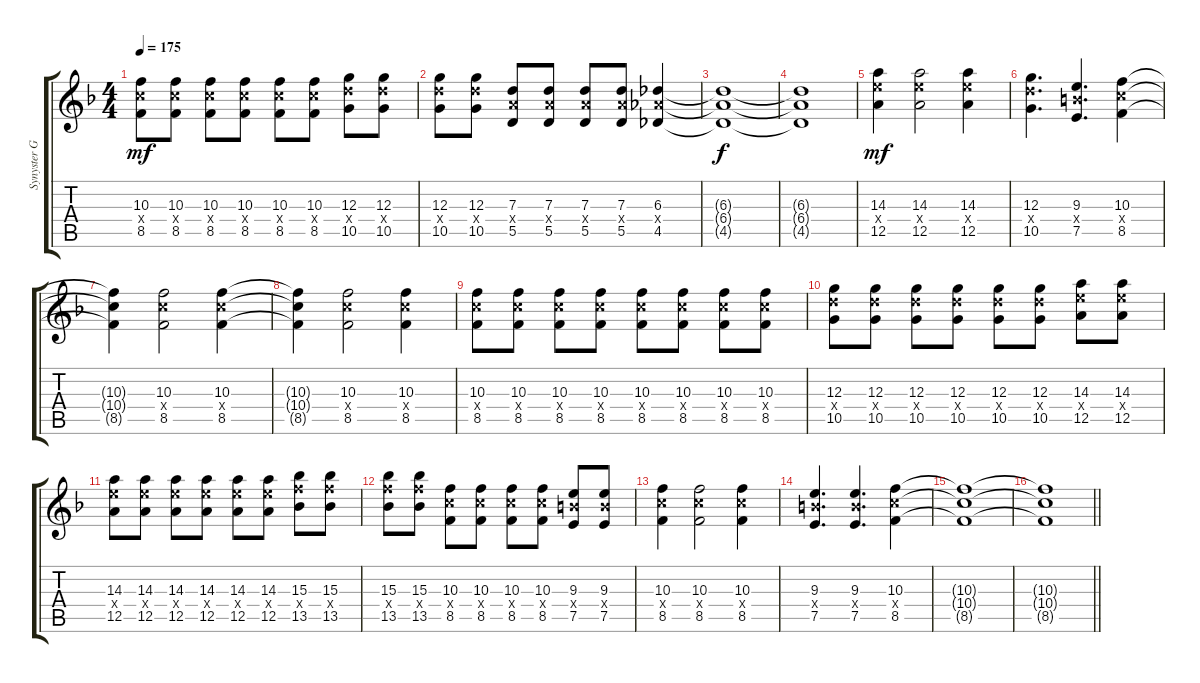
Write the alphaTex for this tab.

\track ("Synyster Gates" "Synyster G") {instrument distortionguitar}
\staff {score tabs}
\tuning (E4 B3 G3 D3 A2 D2) {hide}
\ts (4 4)
\tempo 175
\clef g2
\ks f
(10.3 10.4{x} 8.5).8{dy mf} (10.3 10.4{x} 8.5).8 (10.3 10.4{x} 8.5).8 (10.3 10.4{x} 8.5).8 (10.3 10.4{x} 8.5).8 (10.3 10.4{x} 8.5).8 (12.3 12.4{x} 10.5).8 (12.3 12.4{x} 10.5).8 |
(12.3 12.4{x} 10.5).8 (12.3 12.4{x} 10.5).8 (7.3 7.4{x} 5.5).8 (7.3 7.4{x} 5.5).8 (7.3 7.4{x} 5.5).8 (7.3 7.4{x} 5.5).8 (6.3 6.4{x} 4.5).4 |
(6.3{t} 6.4{t} 4.5{t}).1{dy f} |
(6.3{t} 6.4{t} 4.5{t}).1 |
(14.3 14.4{x} 12.5).4{dy mf} (14.3 14.4{x} 12.5).2 (14.3 14.4{x} 12.5).4 |
(12.3 12.4{x} 10.5).4{d} (9.3 9.4{x} 7.5).4{d} (10.3 10.4{x} 8.5).4 |
(10.3{t} 10.4{t} 8.5{t}).4 (10.3 10.4{x} 8.5).2 (10.3 10.4{x} 8.5).4 |
(10.3{t} 10.4{t} 8.5{t}).4 (10.3 10.4{x} 8.5).2 (10.3 10.4{x} 8.5).4 |
(10.3 10.4{x} 8.5).8 (10.3 10.4{x} 8.5).8 (10.3 10.4{x} 8.5).8 (10.3 10.4{x} 8.5).8 (10.3 10.4{x} 8.5).8 (10.3 10.4{x} 8.5).8 (10.3 10.4{x} 8.5).8 (10.3 10.4{x} 8.5).8 |
(12.3 12.4{x} 10.5).8 (12.3 12.4{x} 10.5).8 (12.3 12.4{x} 10.5).8 (12.3 12.4{x} 10.5).8 (12.3 12.4{x} 10.5).8 (12.3 12.4{x} 10.5).8 (14.3 14.4{x} 12.5).8 (14.3 14.4{x} 12.5).8 |
(14.3 14.4{x} 12.5).8 (14.3 14.4{x} 12.5).8 (14.3 14.4{x} 12.5).8 (14.3 14.4{x} 12.5).8 (14.3 14.4{x} 12.5).8 (14.3 14.4{x} 12.5).8 (15.3 15.4{x} 13.5).8 (15.3 15.4{x} 13.5).8 |
(15.3 15.4{x} 13.5).8 (15.3 15.4{x} 13.5).8 (10.3 10.4{x} 8.5).8 (10.3 10.4{x} 8.5).8 (10.3 10.4{x} 8.5).8 (10.3 10.4{x} 8.5).8 (9.3 9.4{x} 7.5).8 (9.3 9.4{x} 7.5).8 |
(10.3 10.4{x} 8.5).4 (10.3 10.4{x} 8.5).2 (10.3 10.4{x} 8.5).4 |
(9.3 9.4{x} 7.5).4{d} (9.3 9.4{x} 7.5).4{d} (10.3 10.4{x} 8.5).4 |
(10.3{t} 10.4{t} 8.5{t}).1 |
\barLineRight lightlight
(10.3{t} 10.4{t} 8.5{t}).1
